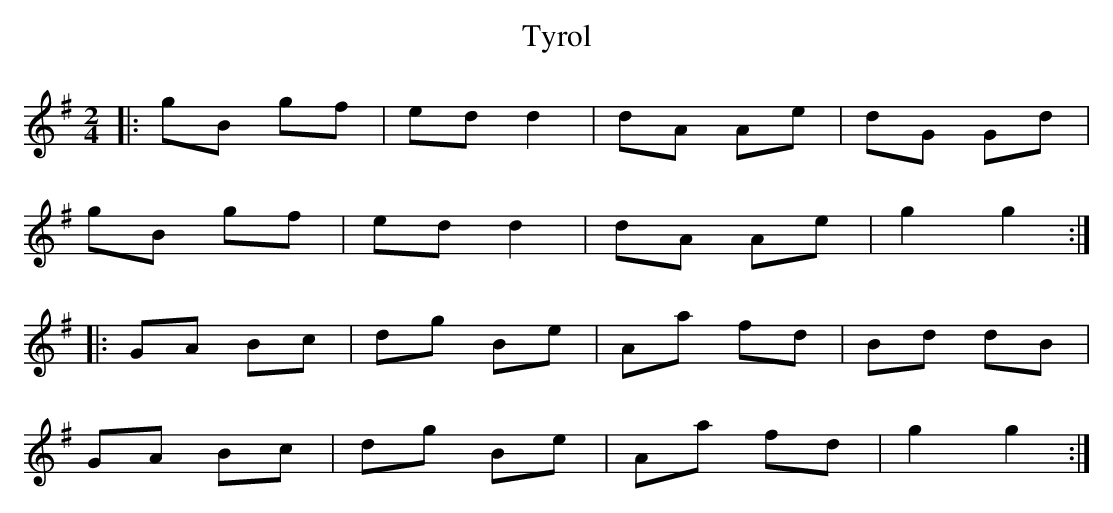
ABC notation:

X:1
T: Tyrol
M: 2/4
L: 1/8
K: Gmaj
|:gB gf|ed d2|dA Ae|dG Gd|
gB gf|ed d2|dA Ae|g2 g2:|
|:GA Bc|dg Be|Aa fd|Bd dB|
GA Bc|dg Be|Aa fd|g2 g2:|
